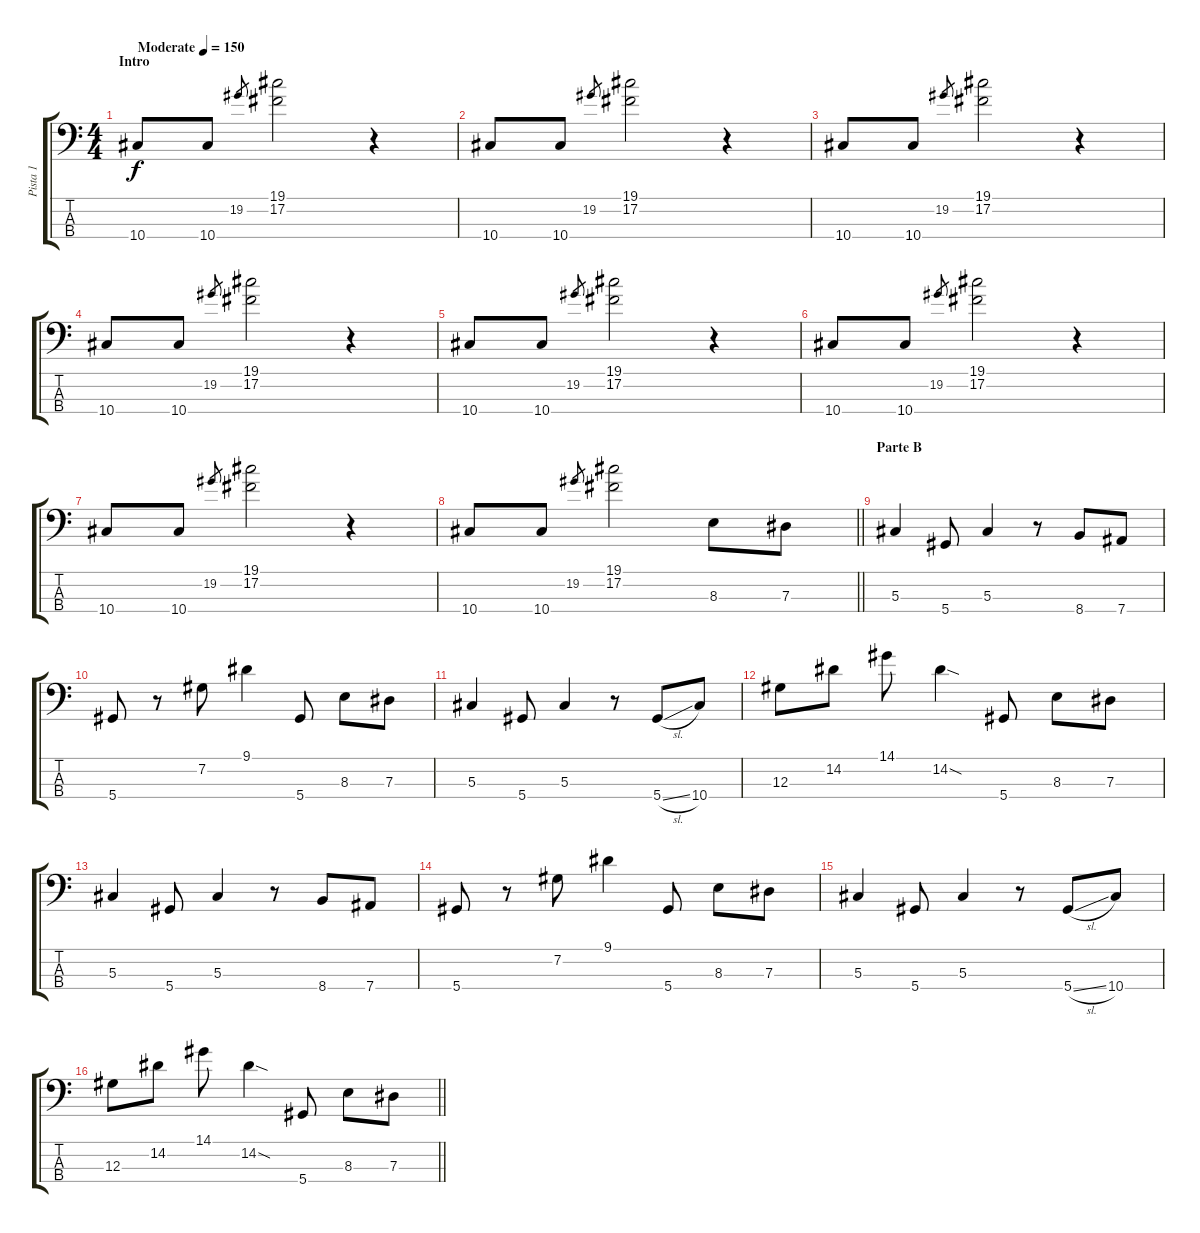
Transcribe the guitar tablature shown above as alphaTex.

\track ("Pista 1" "Pista 1") {instrument electricbassfinger}
\staff {score tabs}
\tuning (Gb2 Db2 Ab1 Eb1) {hide}
\ts (4 4)
\section ("" "Intro")
\tempo (150 "Moderate")
\clef f4
\ks c
10.4.8{dy f instrument electricbassfinger} 10.4.8 19.2.8{gr} (19.1 17.2).2 r.4 |
10.4.8 10.4.8 19.2.8{gr} (19.1 17.2).2 r.4 |
10.4.8 10.4.8 19.2.8{gr} (19.1 17.2).2 r.4 |
10.4.8 10.4.8 19.2.8{gr} (19.1 17.2).2 r.4 |
10.4.8 10.4.8 19.2.8{gr} (19.1 17.2).2 r.4 |
10.4.8 10.4.8 19.2.8{gr} (19.1 17.2).2 r.4 |
10.4.8 10.4.8 19.2.8{gr} (19.1 17.2).2 r.4 |
\barLineRight lightlight
10.4.8 10.4.8 19.2.8{gr} (19.1 17.2).2 8.3.8 7.3.8 |
\section ("" "Parte B")
5.3.4 5.4.8 5.3.4 r.8 8.4.8 7.4.8 |
5.4.8 r.8 7.2.8 9.1.4 5.4.8 8.3.8 7.3.8 |
5.3.4 5.4.8 5.3.4 r.8 5.4{sl}.8 10.4.8 |
12.3.8 14.2.8 14.1.8 14.2{sod}.4 5.4.8 8.3.8 7.3.8 |
5.3.4 5.4.8 5.3.4 r.8 8.4.8 7.4.8 |
5.4.8 r.8 7.2.8 9.1.4 5.4.8 8.3.8 7.3.8 |
5.3.4 5.4.8 5.3.4 r.8 5.4{sl}.8 10.4.8 |
\barLineRight lightlight
12.3.8 14.2.8 14.1.8 14.2{sod}.4 5.4.8 8.3.8 7.3.8
